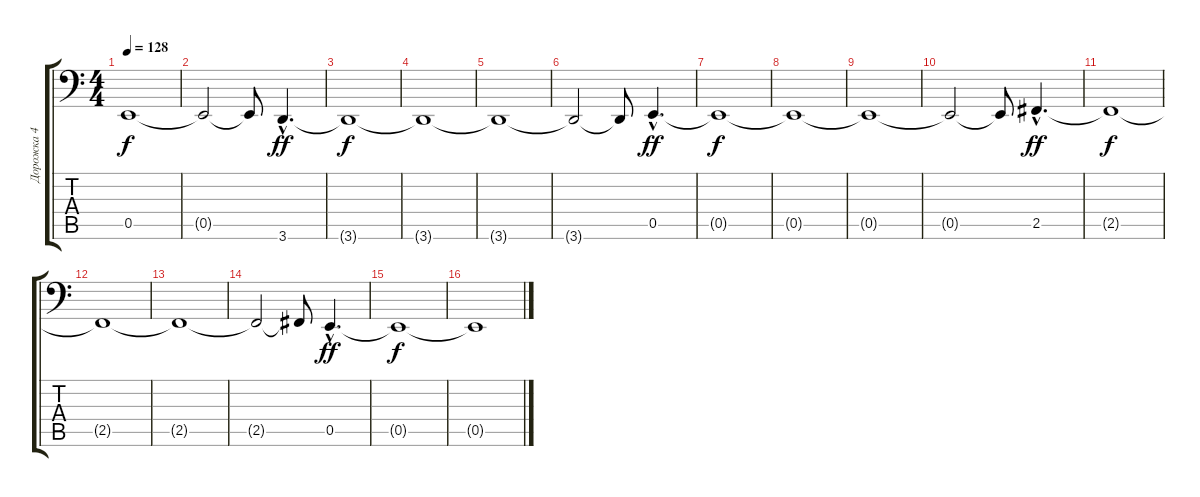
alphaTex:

\track ("Дорожка 4" "Дорожка 4") {instrument fretlessbass}
\staff {score tabs}
\tuning (C3 G2 D2 A1 E1 B0) {hide}
\ts (4 4)
\tempo 128
\clef f4
\ks c
0.5{t}.1{dy f} |
0.5{t}.2 0.5{t}.8 3.6{hac}.4{d dy ff} |
3.6{t}.1{dy f} |
3.6{t}.1 |
3.6{t}.1 |
3.6{t}.2 3.6{t}.8 0.5{hac}.4{d dy ff} |
0.5{t}.1{dy f} |
0.5{t}.1 |
0.5{t}.1 |
0.5{t}.2 0.5{t}.8 2.5{hac}.4{d dy ff} |
2.5{t}.1{dy f} |
2.5{t}.1 |
2.5{t}.1 |
2.5{t}.2 2.5{t}.8 0.5{hac}.4{d dy ff} |
0.5{t}.1{dy f} |
0.5{t}.1
